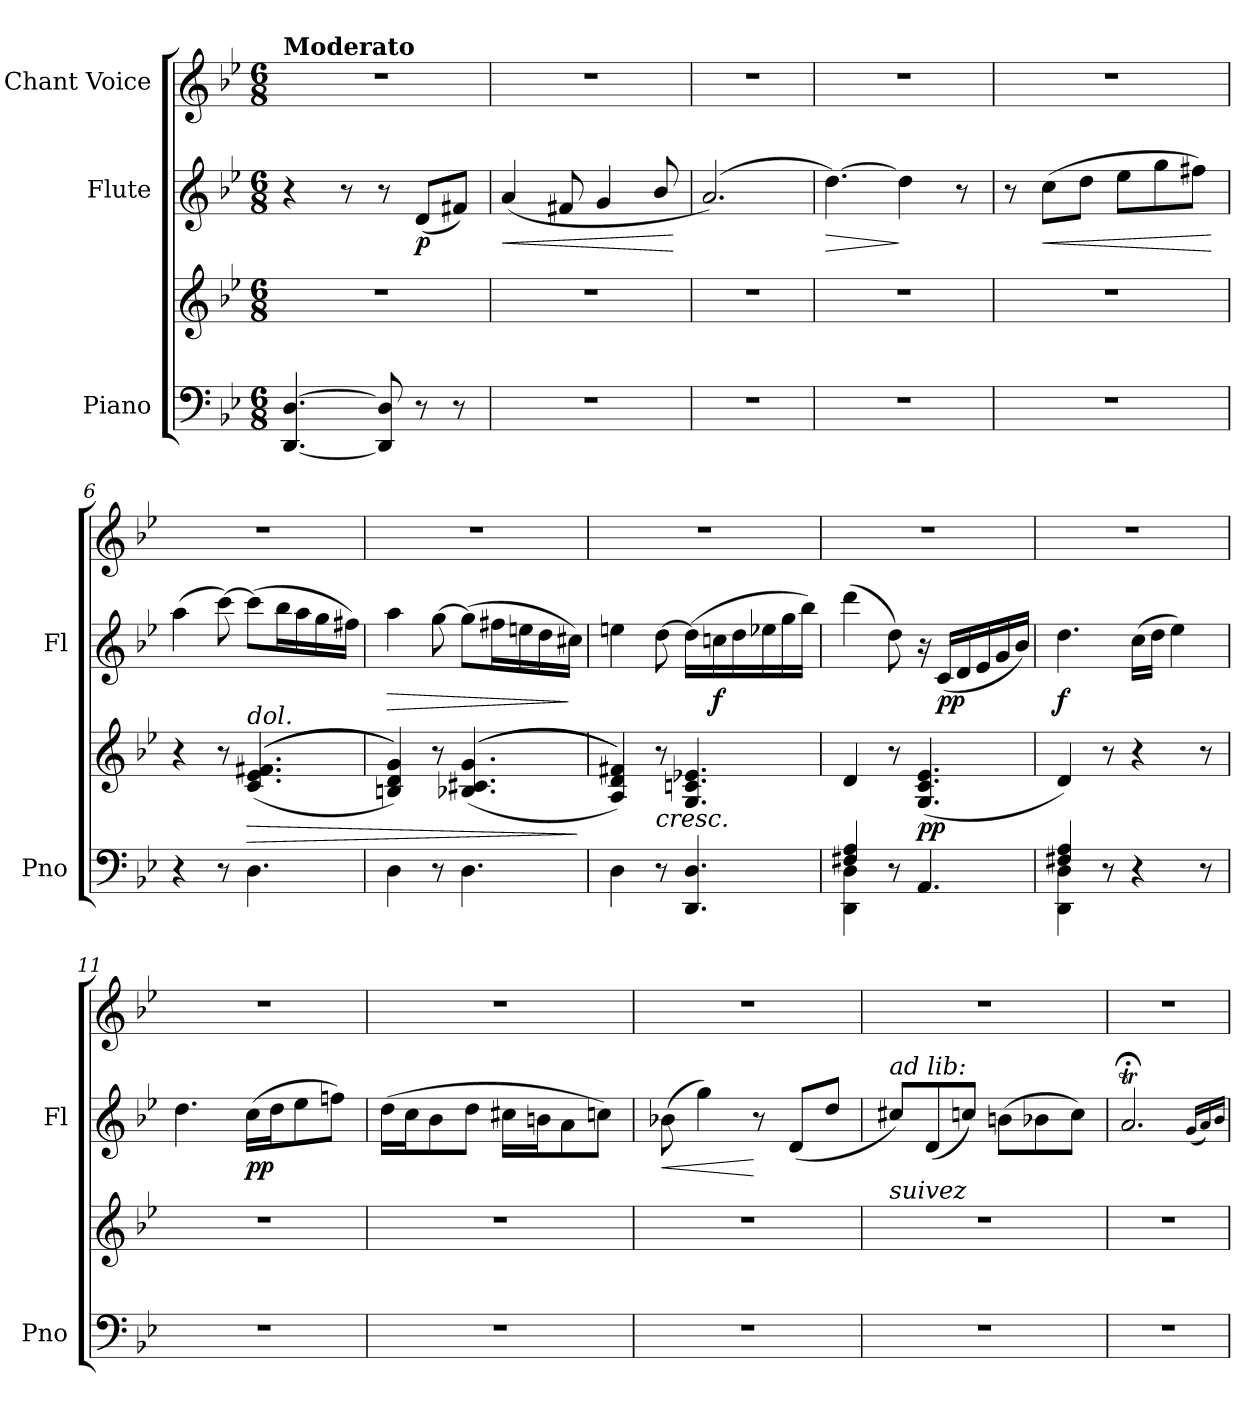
**kern	**kern	**dynam	**kern	**dynam	**kern
*part3	*part3	*part3	*part2	*part2	*part1
*staff4	*staff3	*staff3/4	*staff2	*staff2	*staff1
*I"Piano	*	*	*I"Flute	*	*I"Chant Voice
*I'Pno	*	*	*I'Fl	*	*
*	*	*	*stria5	*	*
*clefF4	*clefG2	*	*clefG2	*	*clefG2
*k[b-e-]	*k[b-e-]	*	*k[b-e-]	*	*k[b-e-]
*M6/8	*M6/8	*	*M6/8	*	*M6/8
=1	=1	=1	=1	=1	=1
!	!	!	!	!	!LO:TX:a:B:t=Moderato
[4.DD/ [4.D/	2.r	.	4r	.	2.r
.	.	.	8r	.	.
8DD/] 8D/]	.	.	8r	.	.
!	!	!	!	!LO:DY:b	!
8r	.	.	(8d/L	p	.
8r	.	.	8f#X/J)	.	.
=2	=2	=2	=2	=2	=2
!	!	!	!	!LO:HP:b	!
2.r	2.r	.	(4a/	<	2.r
.	.	.	8f#X/	.	.
.	.	.	4g/	.	.
.	.	.	8b-/	.	.
.	.	.	.	[	.
=3	=3	=3	=3	=3	=3
2.r	2.r	.	(>2.a/)	.	2.r
=4	=4	=4	=4	=4	=4
!	!	!	!	!LO:HP:b	!
2.r	2.r	.	[4.dd\)	>	2.r
.	.	.	4dd\]	]	.
.	.	.	8r	.	.
=5	=5	=5	=5	=5	=5
2.r	2.r	.	8r	.	2.r
!	!	!	!	!LO:HP:b	!
.	.	.	(8cc\L	<	.
.	.	.	8dd\J	.	.
.	.	.	8ee-\L	.	.
.	.	.	8gg\	.	.
.	.	.	8ff#X\J)	.	.
.	.	.	.	[	.
=6	=6	=6	=6	=6	=6
4r	4r	.	(4aa\	.	2.r
8r	8r	.	[8ccc\)	.	.
!	!LO:TX:i:t=dol.	!	!	!	!
!	!	!LO:HP:b	!	!	!
4.D\	(((>4.c/ 4.e-/ 4.f#X/	>	(8ccc\L]	.	.
.	.	.	16bb-\L	.	.
.	.	.	16aa\	.	.
.	.	.	16gg\	.	.
.	.	.	16ff#X\JJ)	.	.
=7	=7	=7	=7	=7	=7
!	!	!	!	!LO:HP:b	!
4D\	4Bn/ 4d/ 4g/)))	.	4aa\	>	2.r
8r	8r	.	[8gg\	.	.
4.D\	((>(4.B-X/ 4.c#X/ 4.g/	.	(8gg\L]	.	.
.	.	.	16ff#X\L	.	.
.	.	.	16een\	.	.
.	.	.	16dd\	.	.
.	.	.	16cc#X\JJ)	]	.
.	.	]	.	.	.
=8	=8	=8	=8	=8	=8
4D\	4A/ 4d/ 4f#X/)))	.	4een\	.	2.r
!	!LO:TX:b:i:t=cresc.	!	!	!	!
8r	8r	.	[8dd\	.	.
4.DD/ 4.D/	(>(>(4.G/ 4.cn/ 4.e-X/	.	(16dd\LL]	.	.
!	!	!	!	!LO:DY:b	!
.	.	.	16ccn\	f	.
.	.	.	16dd\	.	.
.	.	.	16ee-X\	.	.
.	.	.	16gg\	.	.
.	.	.	16bb-\JJ)	.	.
=9	=9	=9	=9	=9	=9
*^	*^	*	*	*	*
4F#X/ 4A/))	4DD\ 4D\)	4ryy	4d/	.	(4ddd\	.	2.r
2ryy	8r	8r	2ryy	.	8dd\)	.	.
!	!	!	!	!LO:DY:b	!	!	!
.	4.AA/	(>(>(4.G/ 4.c/ 4.e-/	.	pp	16r	.	.
!	!	!	!	!	!	!LO:DY:b	!
.	.	.	.	.	(16c/LL	pp	.
.	.	.	.	.	16d/	.	.
.	.	.	.	.	16e-/	.	.
.	.	.	.	.	16g/	.	.
.	.	.	.	.	16b-/JJ)	.	.
=10	=10	=10	=10	=10	=10	=10	=10
!	!	!	!	!	!	!LO:DY:b	!
4F#X/ 4A/)	4DD\ 4D\)	4ryy	4d/)	.	4.dd\	f	2.r
2ryy	8r	8r	2ryy	.	.	.	.
.	4r	4r	.	.	(16cc\LL	.	.
.	.	.	.	.	16dd\JJ	.	.
.	.	.	.	.	4ee-\)	.	.
.	8r	8r	.	.	.	.	.
*v	*v	*	*	*	*	*	*
*	*v	*v	*	*	*	*
=11	=11	=11	=11	=11	=11
2.r	2.r	.	4.dd\	.	2.r
!	!	!	!	!LO:DY:b	!
.	.	.	(16cc\LL	pp	.
.	.	.	16dd\J	.	.
.	.	.	8ee-\	.	.
.	.	.	8ffn\J)	.	.
=12	=12	=12	=12	=12	=12
2.r	2.r	.	(16dd\LL	.	2.r
.	.	.	16cc\J	.	.
.	.	.	8b-\	.	.
.	.	.	8dd\J	.	.
.	.	.	16cc#X\LL	.	.
.	.	.	16bn\J	.	.
.	.	.	8a\	.	.
.	.	.	8ccn\J)	.	.
=13	=13	=13	=13	=13	=13
!	!	!	!	!LO:HP:b	!
2.r	2.r	.	(8b-X\	<	2.r
.	.	.	4gg\)	.	.
.	.	.	8r	[	.
.	.	.	(8d/L	.	.
.	.	.	8dd/J	.	.
=14	=14	=14	=14	=14	=14
!	!	!	!LO:TX:i:t=ad lib&colon;	!	!
!	!LO:TX:i:t=suivez	!	!	!	!
2.r	2.r	.	8cc#X/L)	.	2.r
.	.	.	(8d/	.	.
.	.	.	8ccn/J)	.	.
.	.	.	(8bn\L	.	.
.	.	.	8b-X\	.	.
.	.	.	8cc\J)	.	.
=15	=15	=15	=15	=15	=15
2.r	2.r	.	2.a;t/	.	2.r
.	.	.	(16qg/LL	.	.
.	.	.	16qa/)	.	.
.	.	.	16qb-/JJ	.	.
=	=	=	=	=	=
*-	*-	*-	*-	*-	*-
